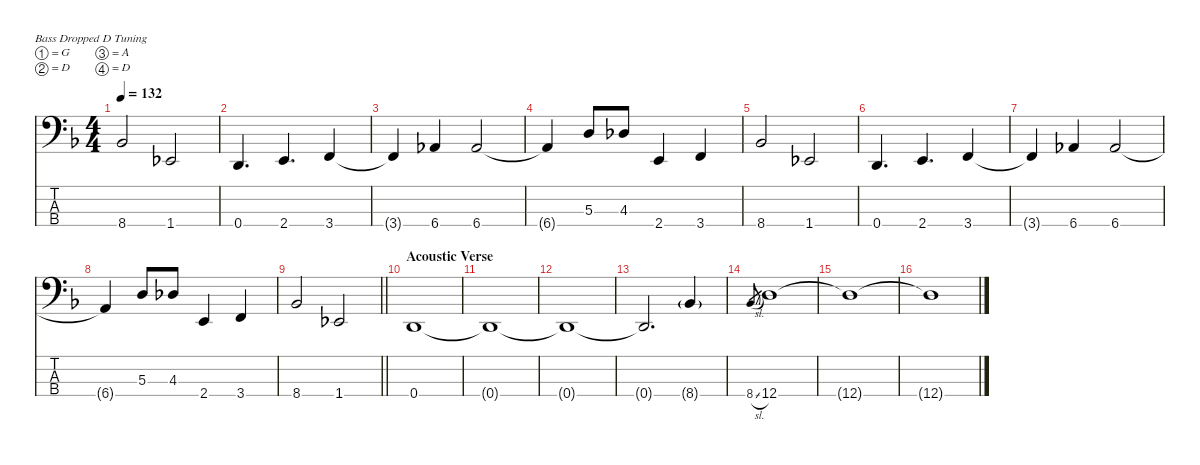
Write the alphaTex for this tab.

\defaultSystemsLayout 4
\hideDynamics
\bracketExtendMode nobrackets
\singleTrackTrackNamePolicy hidden
\multiTrackTrackNamePolicy hidden
\firstSystemTrackNameMode fullname
\firstSystemTrackNameOrientation horizontal
\otherSystemsTrackNameOrientation horizontal
\track ("Bass" "el.bs.") {instrument electricbassfinger}
\staff {score tabs}
\tuning (G2 D2 A1 D1)
\ts (4 4)
\tempo 132
\clef f4
\ks dminor
8.4{acc b}.2{dy f beam Up} 1.4{acc b}.2{beam Up} |
0.4{acc forcenatural}.4{d beam Up} 2.4{acc forcenatural}.4{d beam Up} 3.4{acc forcenatural}.4{beam Up} |
3.4{t acc forcenatural}.4{beam Up} 6.4{acc b}.4{beam Up} 6.4{acc b}.2{beam Up} |
6.4{t acc b}.4{beam Up} 5.3{acc forcenatural}.8{beam Up} 4.3{acc b}.8{beam Up} 2.4{acc forcenatural}.4{beam Up} 3.4{acc forcenatural}.4{beam Up} |
8.4{acc b}.2{beam Up} 1.4{acc b}.2{beam Up} |
0.4{acc forcenatural}.4{d beam Up} 2.4{acc forcenatural}.4{d beam Up} 3.4{acc forcenatural}.4{beam Up} |
3.4{t acc forcenatural}.4{beam Up} 6.4{acc b}.4{beam Up} 6.4{acc b}.2{beam Up} |
6.4{t acc b}.4{beam Up} 5.3{acc forcenatural}.8{beam Up} 4.3{acc b}.8{beam Up} 2.4{acc forcenatural}.4{beam Up} 3.4{acc forcenatural}.4{beam Up} |
\barLineRight lightlight
8.4{acc b}.2{beam Up} 1.4{acc b}.2{beam Up} |
\section ("" "Acoustic Verse")
0.4{acc forcenatural}.1{beam Up} |
0.4{t acc forcenatural}.1{beam Up} |
0.4{t acc forcenatural}.1{beam Up} |
0.4{t acc forcenatural}.2{d beam Up} 8.4{g acc b}.4{dy mf beam Up} |
8.4{sl acc b}.8{gr beam Up} 12.4{acc forcenatural}.1{dy f beam Down} |
12.4{t acc forcenatural}.1{beam Down} |
12.4{t acc forcenatural}.1{beam Down}
